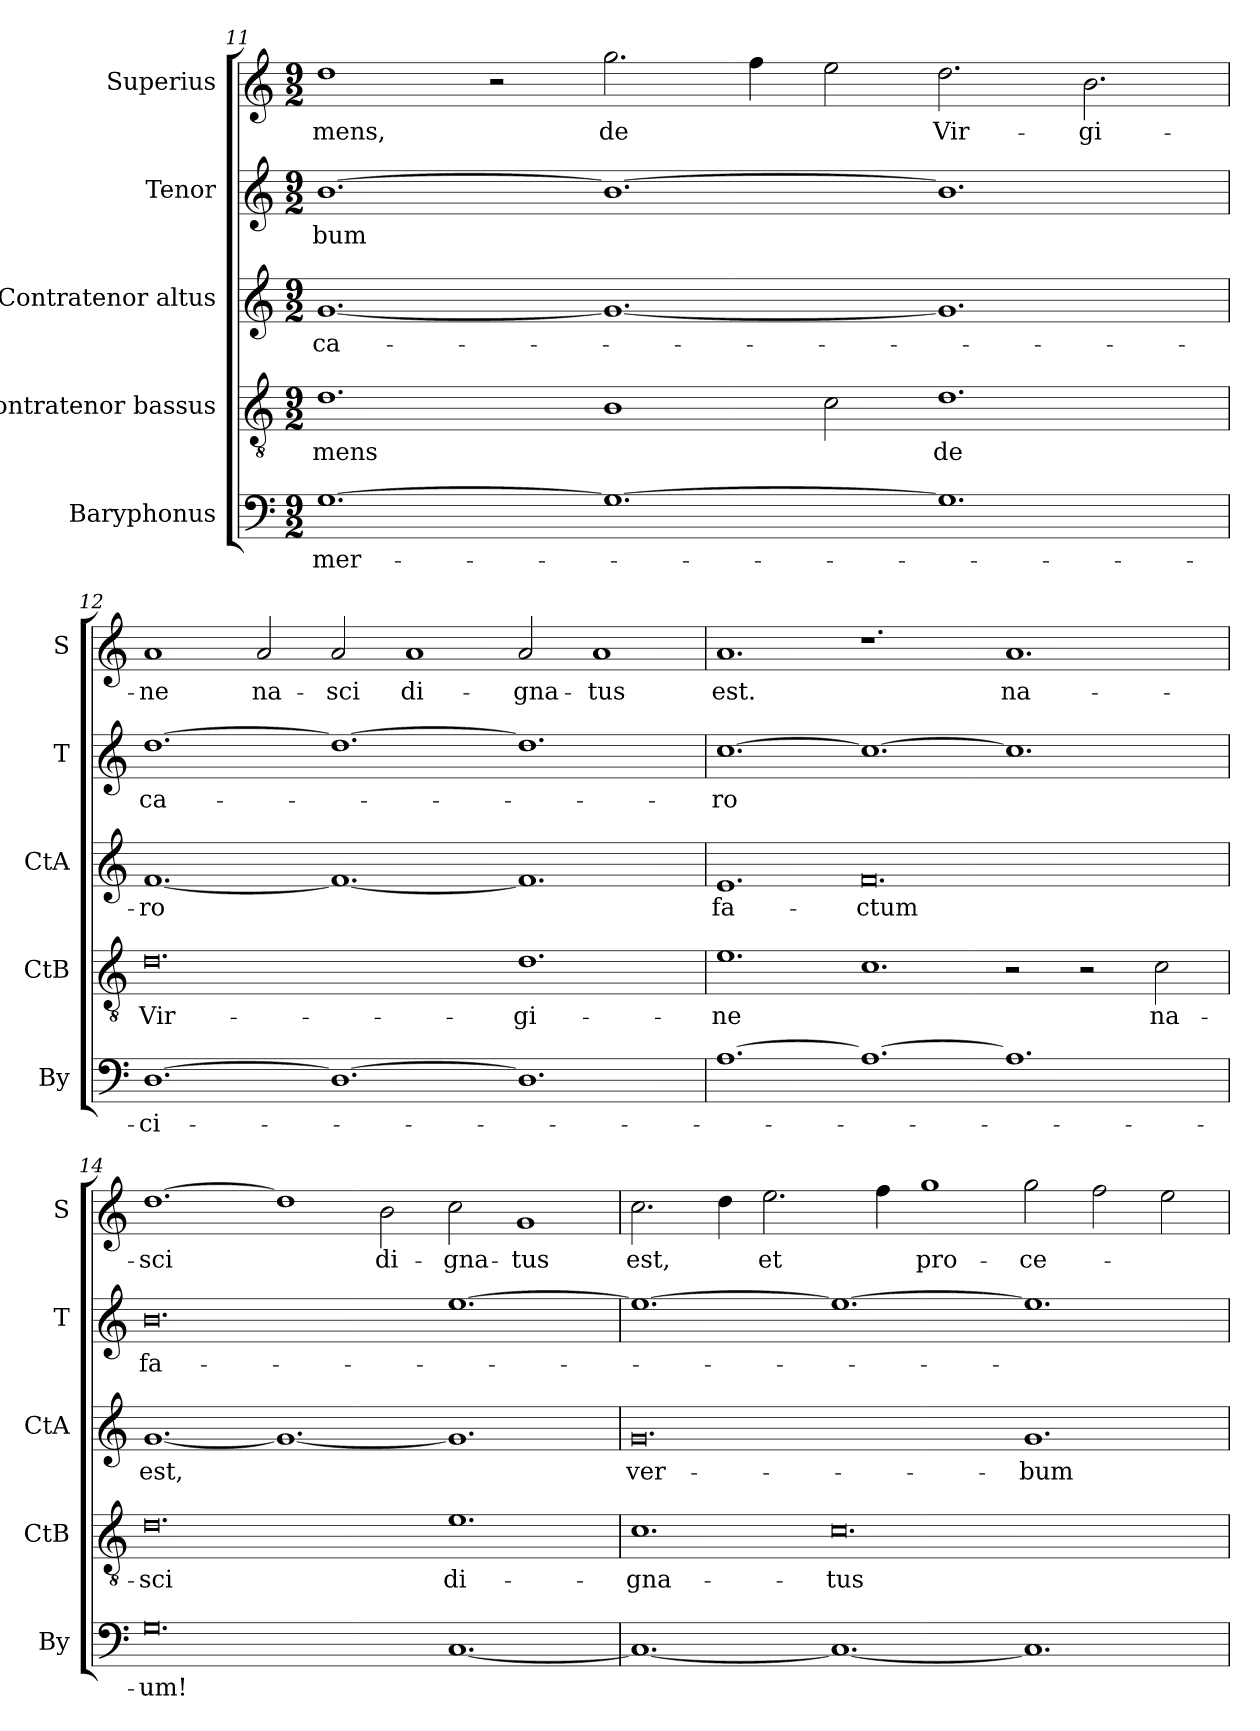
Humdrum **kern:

**kern	**text	**kern	**text	**kern	**text	**kern	**text	**kern	**text
*part5	*part5	*part4	*part4	*part3	*part3	*part2	*part2	*part1	*part1
*staff5	*staff5	*staff4	*staff4	*staff3	*staff3	*staff2	*staff2	*staff1	*staff1
*I"Baryphonus	*	*I"Contratenor bassus	*	*I"Contratenor altus	*	*I"Tenor	*	*I"Superius	*
*I'By	*	*I'CtB	*	*I'CtA	*	*I'T	*	*I'S	*
*clefF4	*	*clefGv2	*	*clefG2	*	*clefG2	*	*clefG2	*
*k[]	*	*k[]	*	*k[]	*	*k[]	*	*k[]	*
*M9/2	*	*M9/2	*	*M9/2	*	*M9/2	*	*M9/2	*
=11	=11	=11	=11	=11	=11	=11	=11	=11	=11
[1.G	-mer-	1.d	-mens	[1.g	ca-	[1.b	-bum	1dd	-mens,
.	.	.	.	.	.	.	.	2r	.
1.G_	.	1B	.	1.g_	.	1.b_	.	2.gg\	de
.	.	.	.	.	.	.	.	4ff\	.
.	.	2c\	.	.	.	.	.	2ee\	.
1.G]	.	1.d	de	1.g]	.	1.b]	.	2.dd\	Vir-
.	.	.	.	.	.	.	.	2.b\	-gi-
=12	=12	=12	=12	=12	=12	=12	=12	=12	=12
[1.D	-ci-	0.d	Vir-	[1.f	-ro	[1.dd	ca-	1a	-ne
.	.	.	.	.	.	.	.	2a/	na-
1.D_	.	.	.	1.f_	.	1.dd_	.	2a/	-sci
.	.	.	.	.	.	.	.	1a	di-
1.D]	.	1.d	-gi-	1.f]	.	1.dd]	.	2a/	-gna-
.	.	.	.	.	.	.	.	1a	-tus
=13	=13	=13	=13	=13	=13	=13	=13	=13	=13
[1.A	.	1.e	-ne	1.e	fa-	[1.cc	-ro	1.a	est.
1.A_	.	1.c	.	0.f	-ctum	1.cc_	.	1.r	.
1.A]	.	2r	.	.	.	1.cc]	.	1.a	na-
.	.	2r	.	.	.	.	.	.	.
.	.	2c\	na-	.	.	.	.	.	.
=14	=14	=14	=14	=14	=14	=14	=14	=14	=14
0.G	-um!	0.d	-sci	[1.g	est,	0.b	fa-	[1.dd	-sci
.	.	.	.	1.g_	.	.	.	1dd]	.
.	.	.	.	.	.	.	.	2b\	di-
[1.C	.	1.e	di-	1.g]	.	[1.ee	.	2cc\	-gna-
.	.	.	.	.	.	.	.	1g	-tus
=15	=15	=15	=15	=15	=15	=15	=15	=15	=15
1.C_	.	1.c	-gna-	0.g	ver-	1.ee_	.	2.cc\	est,
.	.	.	.	.	.	.	.	4dd\	.
.	.	.	.	.	.	.	.	2.ee\	et
1.C_	.	0.c	-tus	.	.	1.ee_	.	.	.
.	.	.	.	.	.	.	.	4ff\	.
.	.	.	.	.	.	.	.	1gg	pro-
1.C]	.	.	.	1.g	-bum	1.ee]	.	2gg\	-ce-
.	.	.	.	.	.	.	.	2ff\	.
.	.	.	.	.	.	.	.	2ee\	.
=	=	=	=	=	=	=	=	=	=
*-	*-	*-	*-	*-	*-	*-	*-	*-	*-
